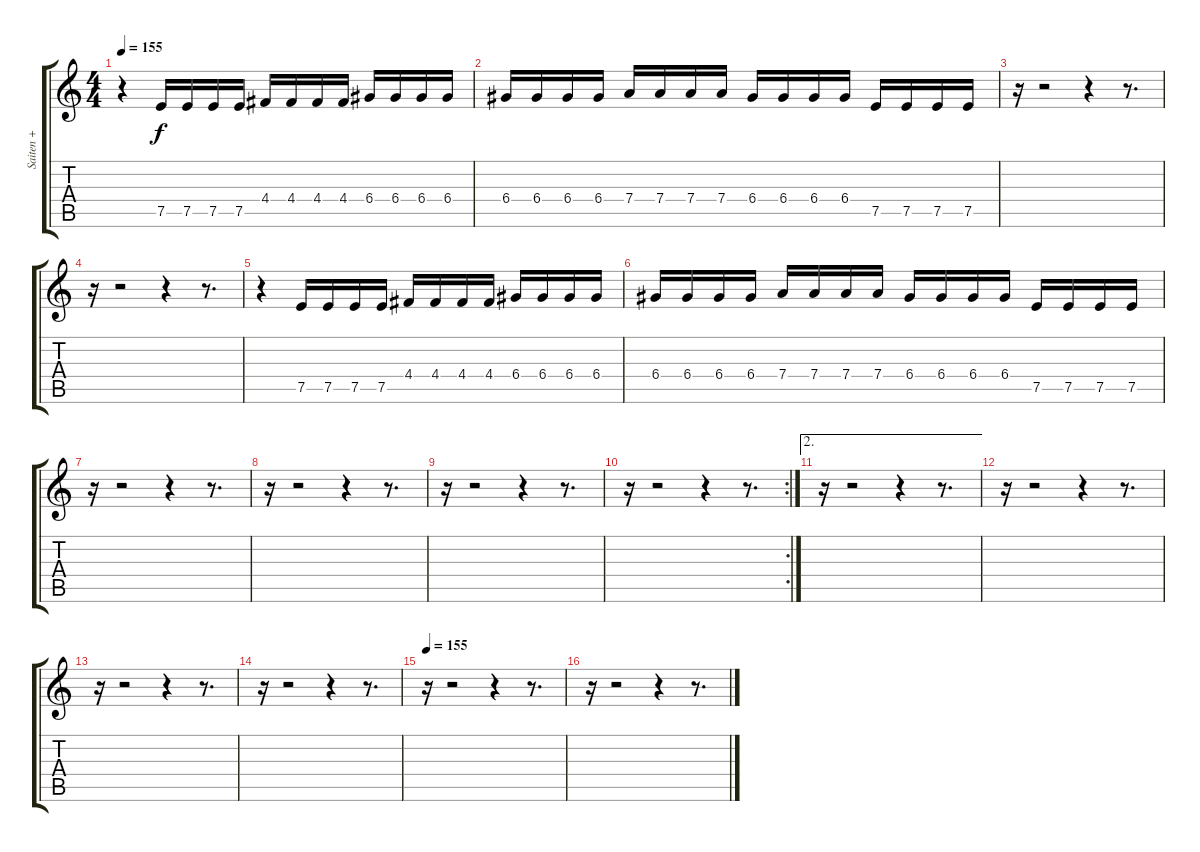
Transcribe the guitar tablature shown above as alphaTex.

\track ("Saiten +" "Saiten +") {instrument distortionguitar}
\staff {score tabs}
\tuning (E4 B3 G3 D3 A2 E2) {hide}
\ts (4 4)
\tempo 155
\clef g2
\ks c
r.4{dy f} 7.5.16 7.5.16 7.5.16 7.5.16 4.4.16 4.4.16 4.4.16 4.4.16 6.4.16 6.4.16 6.4.16 6.4.16 |
6.4.16 6.4.16 6.4.16 6.4.16 7.4.16 7.4.16 7.4.16 7.4.16 6.4.16 6.4.16 6.4.16 6.4.16 7.5.16 7.5.16 7.5.16 7.5.16 |
r.16 r.2 r.4 r.8{d} |
r.16 r.2 r.4 r.8{d} |
r.4 7.5.16 7.5.16 7.5.16 7.5.16 4.4.16 4.4.16 4.4.16 4.4.16 6.4.16 6.4.16 6.4.16 6.4.16 |
6.4.16 6.4.16 6.4.16 6.4.16 7.4.16 7.4.16 7.4.16 7.4.16 6.4.16 6.4.16 6.4.16 6.4.16 7.5.16 7.5.16 7.5.16 7.5.16 |
r.16 r.2 r.4 r.8{d} |
r.16 r.2 r.4 r.8{d} |
r.16 r.2 r.4 r.8{d} |
\rc 2
r.16 r.2 r.4 r.8{d} |
\ae 2
r.16 r.2 r.4 r.8{d} |
r.16 r.2 r.4 r.8{d} |
r.16 r.2 r.4 r.8{d} |
r.16 r.2 r.4 r.8{d} |
\tempo 155
r.16 r.2 r.4 r.8{d} |
r.16 r.2 r.4 r.8{d}
